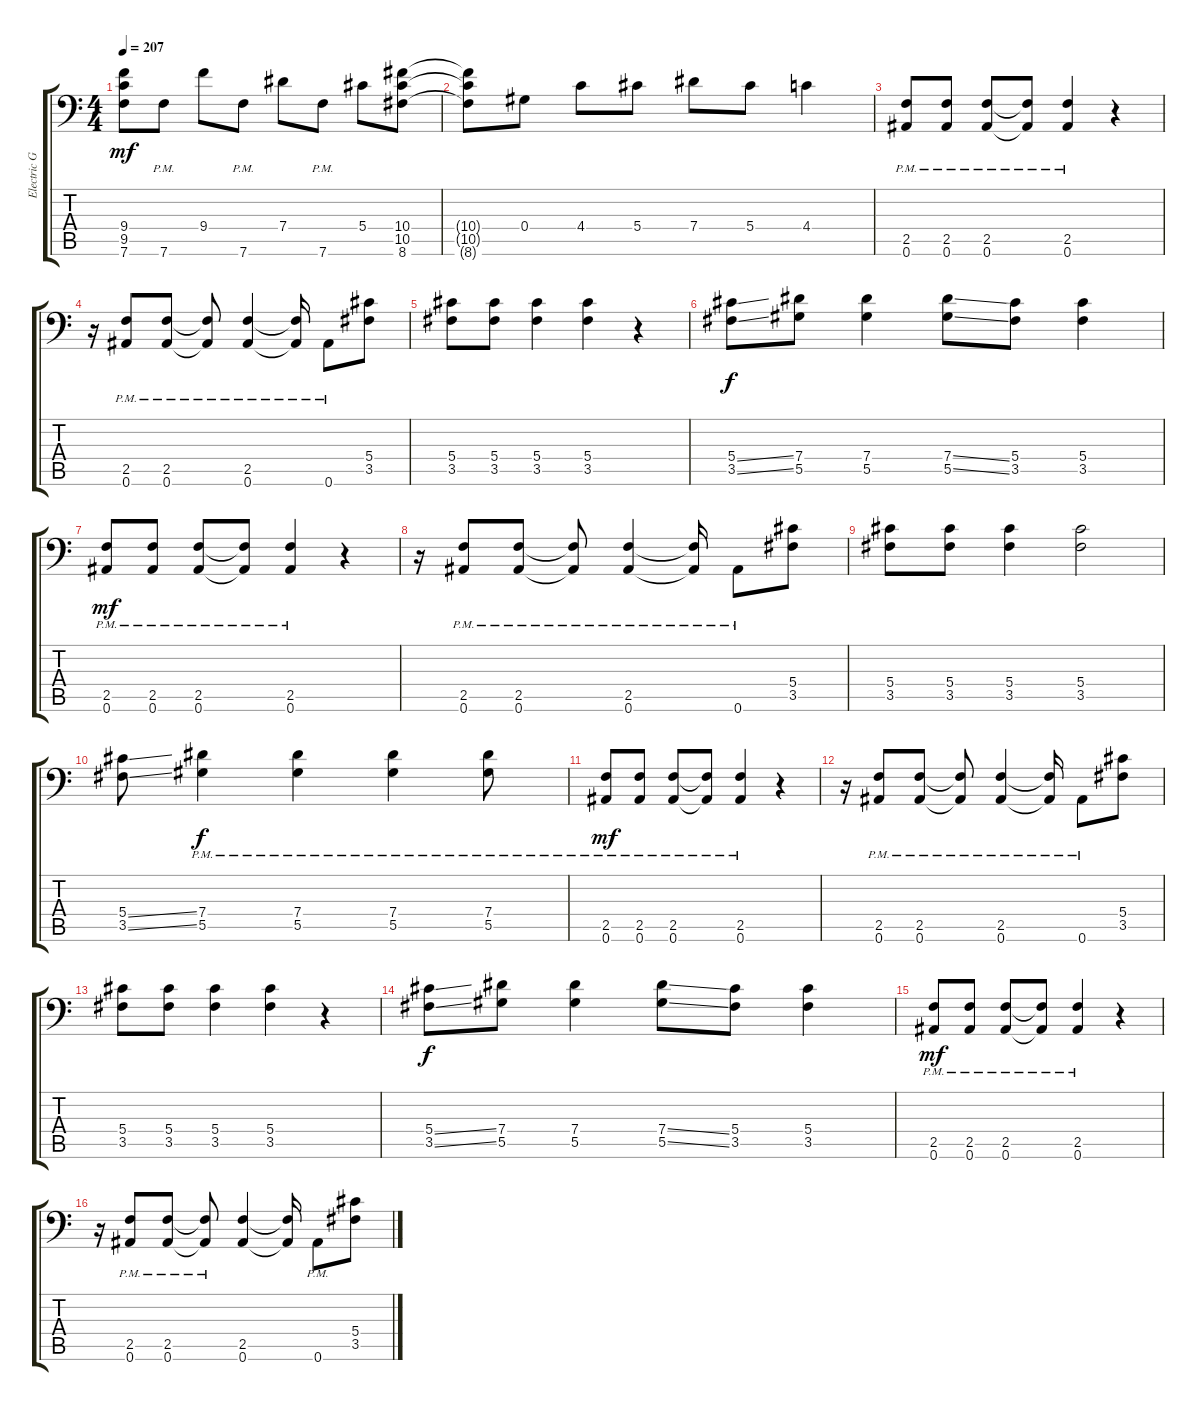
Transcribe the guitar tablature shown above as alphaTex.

\track ("Electric Guitar 2" "Electric G") {instrument distortionguitar}
\staff {score tabs}
\tuning (Bb3 F3 Db3 Ab2 Eb2 Bb1) {hide}
\ts (4 4)
\tempo 207
\clef f4
\ks c
(9.4{t} 9.5{t} 7.6{t}).8{dy mf} 7.6{pm}.8 9.4.8 7.6{pm}.8 7.4.8 7.6{pm}.8 5.4.8 (10.4 10.5 8.6).8 |
(10.4{t} 10.5{t} 8.6{t}).8 0.4.8 4.4.8 5.4.8 7.4.8 5.4.8 4.4.4 |
(2.5{pm} 0.6{pm}).8 (2.5{pm} 0.6{pm}).8 (2.5{pm} 0.6{pm}).8 (2.5{pm t} 0.6{pm t}).8 (2.5{pm} 0.6).4 r.4 |
r.16 (2.5{pm} 0.6{pm}).8 (2.5{pm} 0.6{pm}).8 (2.5{pm t} 0.6{pm t}).8 (2.5{pm} 0.6{pm}).4 (2.5{pm t} 0.6{pm t}).16 0.6{pm}.8 (5.4 3.5).8 |
(5.4 3.5).8 (5.4 3.5).8 (5.4 3.5).4 (5.4 3.5).4 r.4 |
(5.4{ss} 3.5{ss}).8{dy f} (7.4 5.5).8 (7.4 5.5).4 (7.4{ss} 5.5{ss}).8 (5.4 3.5).8 (5.4 3.5).4 |
(2.5{pm} 0.6{pm}).8{dy mf} (2.5{pm} 0.6{pm}).8 (2.5{pm} 0.6{pm}).8 (2.5{pm t} 0.6{pm t}).8 (2.5{pm} 0.6).4 r.4 |
r.16 (2.5{pm} 0.6{pm}).8 (2.5{pm} 0.6{pm}).8 (2.5{pm t} 0.6{pm t}).8 (2.5{pm} 0.6{pm}).4 (2.5{pm t} 0.6{pm t}).16 0.6{pm}.8 (5.4 3.5).8 |
(5.4 3.5).8 (5.4 3.5).8 (5.4 3.5).4 (5.4 3.5).2 |
(5.4{ss} 3.5{ss}).8 (7.4{pm} 5.5).4{dy f} (7.4{pm} 5.5).4 (7.4{pm} 5.5).4 (7.4 5.5{pm}).8 |
(2.5{pm} 0.6{pm}).8{dy mf} (2.5{pm} 0.6{pm}).8 (2.5{pm} 0.6{pm}).8 (2.5{pm t} 0.6{pm t}).8 (2.5{pm} 0.6).4 r.4 |
r.16 (2.5{pm} 0.6{pm}).8 (2.5{pm} 0.6{pm}).8 (2.5{pm t} 0.6{pm t}).8 (2.5{pm} 0.6{pm}).4 (2.5{pm t} 0.6{pm t}).16 0.6{pm}.8 (5.4 3.5).8 |
(5.4 3.5).8 (5.4 3.5).8 (5.4 3.5).4 (5.4 3.5).4 r.4 |
(5.4{ss} 3.5{ss}).8{dy f} (7.4 5.5).8 (7.4 5.5).4 (7.4{ss} 5.5{ss}).8 (5.4 3.5).8 (5.4 3.5).4 |
(2.5{pm} 0.6{pm}).8{dy mf} (2.5{pm} 0.6{pm}).8 (2.5{pm} 0.6{pm}).8 (2.5{pm t} 0.6{pm t}).8 (2.5{pm} 0.6).4 r.4 |
r.16 (2.5{pm} 0.6{pm}).8 (2.5{pm} 0.6{pm}).8 (2.5{pm t} 0.6{pm t}).8 (2.5 0.6).4 (2.5{t} 0.6{t}).16 0.6{pm}.8 (5.4 3.5).8
